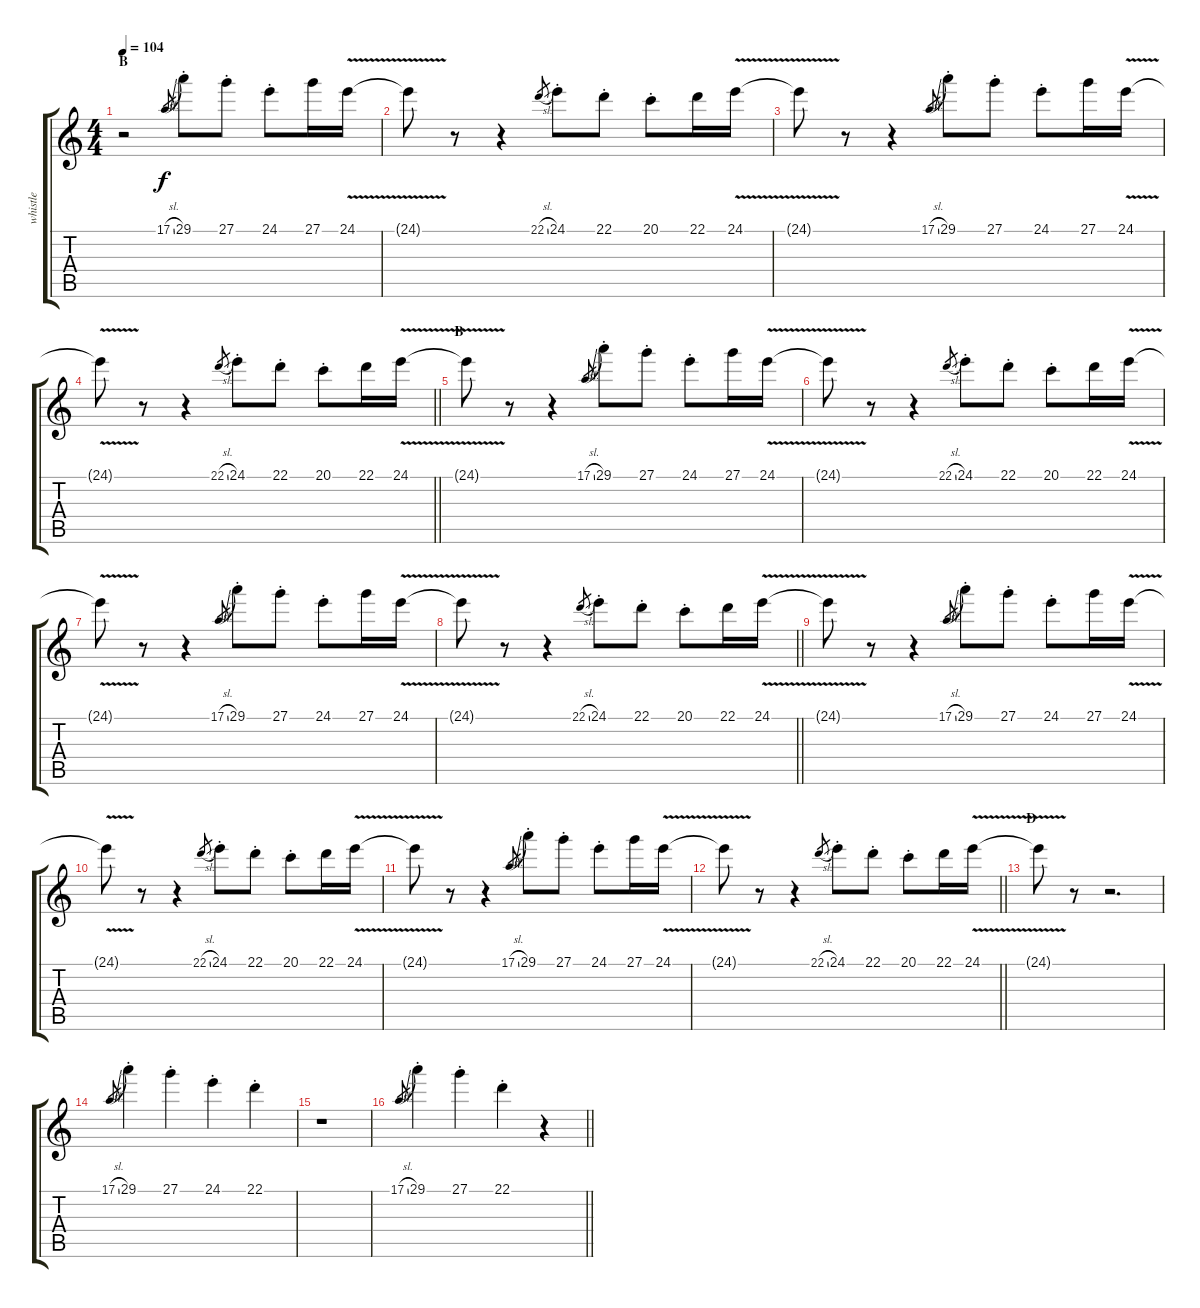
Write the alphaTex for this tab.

\track ("whistle" "whistle") {instrument whistle}
\staff {score tabs}
\tuning (E4 B3 G3 D3 A2 E2) {hide}
\ts (4 4)
\section ("" "B")
\tempo 104
\clef g2
\ks c
r.2{dy f} 17.1{sl}.8{gr} 29.1{st}.8 27.1{st}.8 24.1{st}.8 27.1.16 24.1{v}.16 |
24.1{t}.8 r.8 r.4 22.1{sl}.8{gr} 24.1{st}.8 22.1{st}.8 20.1{st}.8 22.1.16 24.1{v}.16 |
24.1{t}.8 r.8 r.4 17.1{sl}.8{gr} 29.1{st}.8 27.1{st}.8 24.1{st}.8 27.1.16 24.1{v}.16 |
\barLineRight lightlight
24.1{t}.8 r.8 r.4 22.1{sl}.8{gr} 24.1{st}.8 22.1{st}.8 20.1{st}.8 22.1.16 24.1{v}.16 |
\section ("" "B")
24.1{t}.8 r.8 r.4 17.1{sl}.8{gr} 29.1{st}.8 27.1{st}.8 24.1{st}.8 27.1.16 24.1{v}.16 |
24.1{t}.8 r.8 r.4 22.1{sl}.8{gr} 24.1{st}.8 22.1{st}.8 20.1{st}.8 22.1.16 24.1{v}.16 |
24.1{t}.8 r.8 r.4 17.1{sl}.8{gr} 29.1{st}.8 27.1{st}.8 24.1{st}.8 27.1.16 24.1{v}.16 |
\barLineRight lightlight
24.1{t}.8 r.8 r.4 22.1{sl}.8{gr} 24.1{st}.8 22.1{st}.8 20.1{st}.8 22.1.16 24.1{v}.16 |
24.1{t}.8 r.8 r.4 17.1{sl}.8{gr} 29.1{st}.8 27.1{st}.8 24.1{st}.8 27.1.16 24.1{v}.16 |
24.1{t}.8 r.8 r.4 22.1{sl}.8{gr} 24.1{st}.8 22.1{st}.8 20.1{st}.8 22.1.16 24.1{v}.16 |
24.1{t}.8 r.8 r.4 17.1{sl}.8{gr} 29.1{st}.8 27.1{st}.8 24.1{st}.8 27.1.16 24.1{v}.16 |
\barLineRight lightlight
24.1{t}.8 r.8 r.4 22.1{sl}.8{gr} 24.1{st}.8 22.1{st}.8 20.1{st}.8 22.1.16 24.1{v}.16 |
\section ("" "D")
24.1{t}.8 r.8 r.2{d} |
17.1{sl}.8{gr} 29.1{st}.4 27.1{st}.4 24.1{st}.4 22.1{st}.4 |
r.1 |
\barLineRight lightlight
17.1{sl}.8{gr} 29.1{st}.4 27.1{st}.4 22.1{st}.4 r.4
